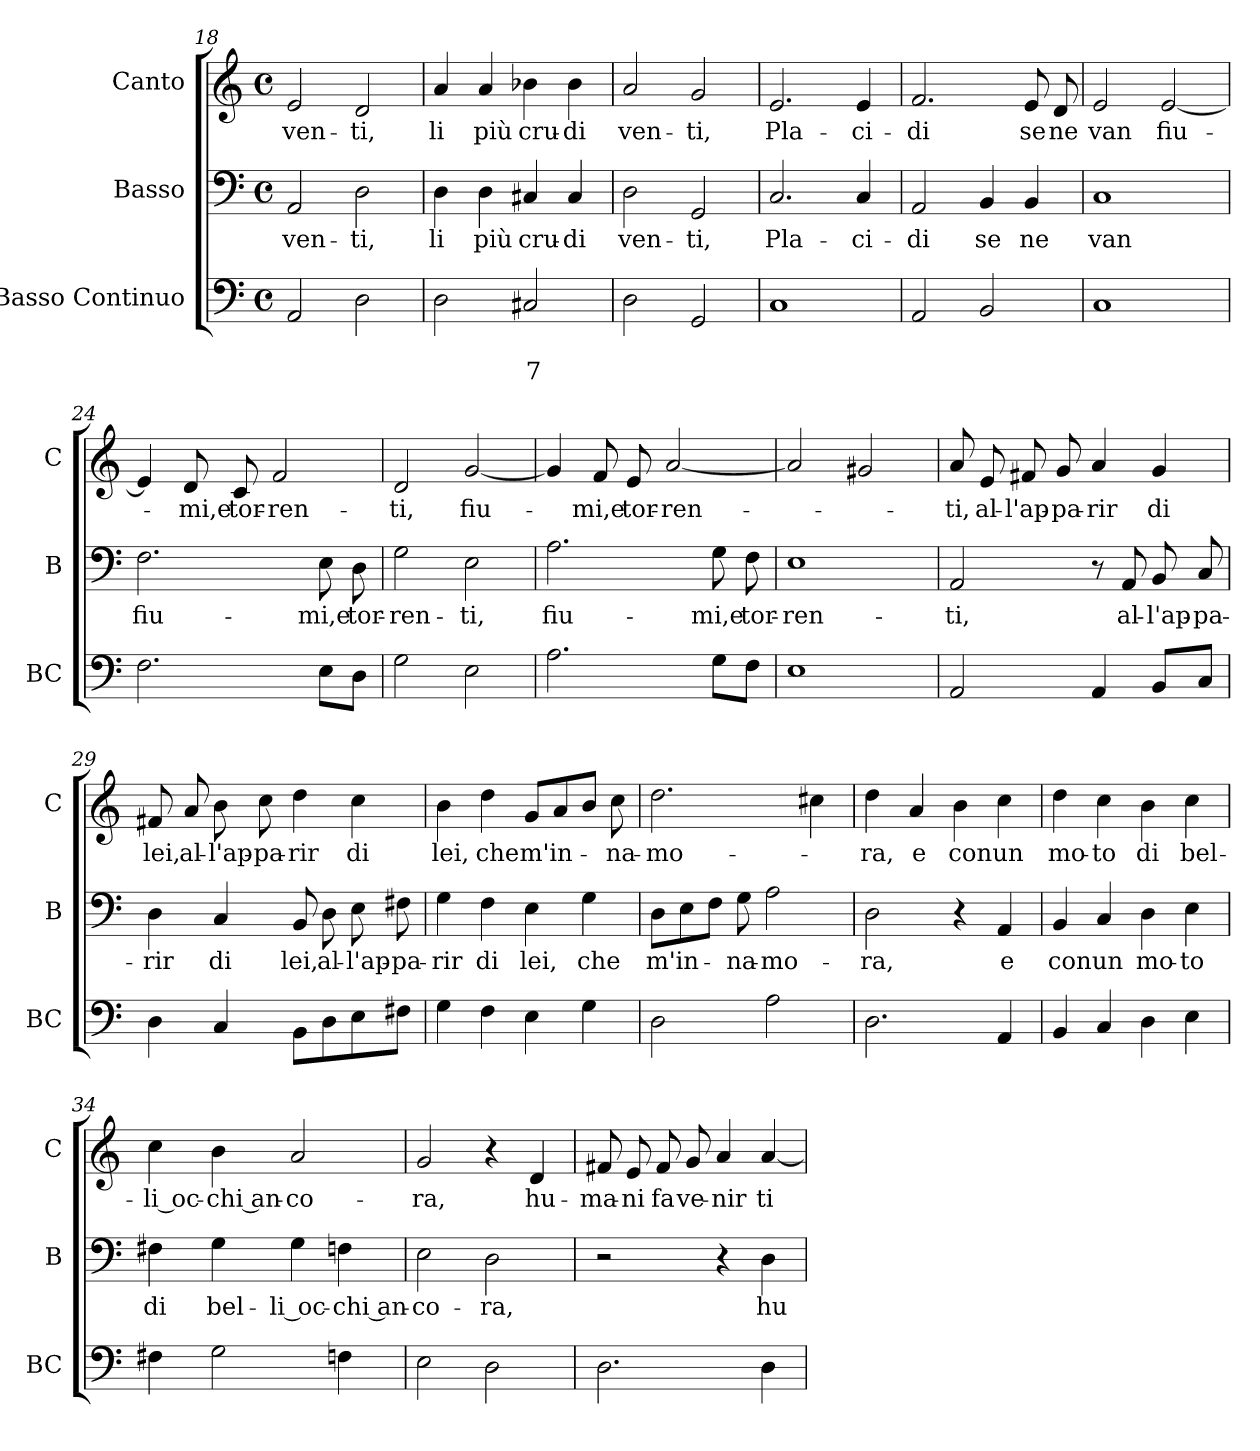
**kern	**text	**text	**kern	**text	**kern	**text
*part3	*part3	*part3	*part2	*part2	*part1	*part1
*staff3	*staff3	*staff3	*staff2	*staff2	*staff1	*staff1
*I"Basso Continuo	*	*	*I"Basso	*	*I"Canto	*
*I'BC	*	*	*I'B	*	*I'C	*
*clefF4	*	*	*clefF4	*	*clefG2	*
*k[]	*	*	*k[]	*	*k[]	*
*C:	*	*	*C:	*	*C:	*
*M4/4	*	*	*M4/4	*	*M4/4	*
*met(c)	*	*	*met(c)	*	*met(c)	*
=18	=18	=18	=18	=18	=18	=18
!	!	!	!	!LO:LY:b	!	!LO:LY:b
2AA/	.	.	2AA/	ven-	2e/	ven-
!	!	!	!	!LO:LY:b	!	!LO:LY:b
2D\	.	.	2D\	-ti,	2d/	-ti,
!!LO:LB:g=z
=19	=19	=19	=19	=19	=19	=19
!	!	!	!	!LO:LY:b	!	!LO:LY:b
2D\	.	.	4D\	li	4a/	li
!	!	!	!	!LO:LY:b	!	!LO:LY:b
.	.	.	4D\	più	4a/	più
!	!	!LO:LY:b	!	!LO:LY:b	!	!LO:LY:b
2C#X/	.	7	4C#X/	cru-	4b-X\	cru-
!	!	!	!	!LO:LY:b	!	!LO:LY:b
.	.	.	4C#/	-di	4b-\	-di
=20	=20	=20	=20	=20	=20	=20
!	!	!	!	!LO:LY:b	!	!LO:LY:b
2D\	.	.	2D\	ven-	2a/	ven-
!	!	!	!	!LO:LY:b	!	!LO:LY:b
2GG/	.	.	2GG/	-ti,	2g/	-ti,
=21	=21	=21	=21	=21	=21	=21
!	!	!	!	!LO:LY:b	!	!LO:LY:b
1C	.	.	2.C/	Pla-	2.e/	Pla-
!	!	!	!	!LO:LY:b	!	!LO:LY:b
.	.	.	4C/	-ci-	4e/	-ci-
=22	=22	=22	=22	=22	=22	=22
!	!	!	!	!LO:LY:b	!	!LO:LY:b
2AA/	.	.	2AA/	-di	2.f/	-di
!	!	!	!	!LO:LY:b	!	!
2BB/	.	.	4BB/	se	.	.
!	!	!	!	!LO:LY:b	!	!LO:LY:b
.	.	.	4BB/	ne	8e/	se
!	!	!	!	!	!	!LO:LY:b
.	.	.	.	.	8d/	ne
=23	=23	=23	=23	=23	=23	=23
!	!	!	!	!LO:LY:b	!	!LO:LY:b
1C	.	.	1C	van	2e/	van
!	!	!	!	!	!	!LO:LY:b
.	.	.	.	.	[2e/	fiu-
=24	=24	=24	=24	=24	=24	=24
!	!	!	!	!LO:LY:b	!	!
2.F\	.	.	2.F\	fiu-	4e/]	.
!	!	!	!	!	!	!LO:LY:b
.	.	.	.	.	8d/	-mi,e
!	!	!	!	!	!	!LO:LY:b
.	.	.	.	.	8c/	tor-
!	!	!	!	!	!	!LO:LY:b
.	.	.	.	.	2f/	-ren-
!	!	!	!	!LO:LY:b	!	!
8E\L	.	.	8E\	-mi,e	.	.
!	!	!	!	!LO:LY:b	!	!
8D\J	.	.	8D\	tor-	.	.
=25	=25	=25	=25	=25	=25	=25
!	!	!	!	!LO:LY:b	!	!LO:LY:b
2G\	.	.	2G\	-ren-	2d/	-ti,
!	!	!	!	!LO:LY:b	!	!LO:LY:b
2E\	.	.	2E\	-ti,	[2g/	fiu-
!!LO:PB:g=z
=26	=26	=26	=26	=26	=26	=26
!	!	!	!	!LO:LY:b	!	!
2.A\	.	.	2.A\	fiu-	4g/]	.
!	!	!	!	!	!	!LO:LY:b
.	.	.	.	.	8f/	-mi,e
!	!	!	!	!	!	!LO:LY:b
.	.	.	.	.	8e/	tor-
!	!	!	!	!	!	!LO:LY:b
.	.	.	.	.	[2a/	-ren-
!	!	!	!	!LO:LY:b	!	!
8G\L	.	.	8G\	-mi,e	.	.
!	!	!	!	!LO:LY:b	!	!
8F\J	.	.	8F\	tor-	.	.
=27	=27	=27	=27	=27	=27	=27
!	!	!	!	!LO:LY:b	!	!
1E	.	.	1E	-ren-	2a/]	.
.	.	.	.	.	2g#X/	.
=28	=28	=28	=28	=28	=28	=28
!	!	!	!	!LO:LY:b	!	!LO:LY:b
2AA/	.	.	2AA/	-ti,	8a/	-ti,
!	!	!	!	!	!	!LO:LY:b
.	.	.	.	.	8e/	al-
!	!	!	!	!	!	!LO:LY:b
.	.	.	.	.	8f#X/	-l'ap-
!	!	!	!	!	!	!LO:LY:b
.	.	.	.	.	8g/	-pa-
!	!	!	!	!	!	!LO:LY:b
4AA/	.	.	8r	.	4a/	-rir
!	!	!	!	!LO:LY:b	!	!
.	.	.	8AA/	al-	.	.
!	!	!	!	!LO:LY:b	!	!LO:LY:b
8BB/L	.	.	8BB/	-l'ap-	4g/	di
!	!	!	!	!LO:LY:b	!	!
8C/J	.	.	8C/	-pa-	.	.
=29	=29	=29	=29	=29	=29	=29
!	!	!	!	!LO:LY:b	!	!LO:LY:b
4D\	.	.	4D\	-rir	8f#X/	lei,
!	!	!	!	!	!	!LO:LY:b
.	.	.	.	.	8a/	al-
!	!	!	!	!LO:LY:b	!	!LO:LY:b
4C/	.	.	4C/	di	8b\	-l'ap-
!	!	!	!	!	!	!LO:LY:b
.	.	.	.	.	8cc\	-pa-
!	!	!	!	!LO:LY:b	!	!LO:LY:b
8BB\L	.	.	8BB/	lei,	4dd\	-rir
!	!	!	!	!LO:LY:b	!	!
8D\	.	.	8D\	al-	.	.
!	!	!	!	!LO:LY:b	!	!LO:LY:b
8E\	.	.	8E\	-l'ap-	4cc\	di
!	!	!	!	!LO:LY:b	!	!
8F#X\J	.	.	8F#X\	-pa-	.	.
=30	=30	=30	=30	=30	=30	=30
!	!	!	!	!LO:LY:b	!	!LO:LY:b
4G\	.	.	4G\	-rir	4b\	lei,
!	!	!	!	!LO:LY:b	!	!LO:LY:b
4F\	.	.	4F\	di	4dd\	che
!	!	!	!	!LO:LY:b	!	!LO:LY:b
4E\	.	.	4E\	lei,	8g/L	m'in-
.	.	.	.	.	8a/	.
!	!	!	!	!LO:LY:b	!	!
4G\	.	.	4G\	che	8b/J	.
!	!	!	!	!	!	!LO:LY:b
.	.	.	.	.	8cc\	-na-
!!LO:LB:g=z
=31	=31	=31	=31	=31	=31	=31
!	!	!	!	!LO:LY:b	!	!LO:LY:b
2D\	.	.	8D\L	m'in-	2.dd\	-mo-
.	.	.	8E\	.	.	.
.	.	.	8F\J	.	.	.
!	!	!	!	!LO:LY:b	!	!
.	.	.	8G\	-na-	.	.
!	!	!	!	!LO:LY:b	!	!
2A\	.	.	2A\	-mo-	.	.
.	.	.	.	.	4cc#X\	.
=32	=32	=32	=32	=32	=32	=32
!	!	!	!	!LO:LY:b	!	!LO:LY:b
2.D\	.	.	2D\	-ra,	4dd\	-ra,
!	!	!	!	!	!	!LO:LY:b
.	.	.	.	.	4a/	e
!	!	!	!	!	!	!LO:LY:b
.	.	.	4r	.	4b\	con
!	!	!	!	!LO:LY:b	!	!LO:LY:b
4AA/	.	.	4AA/	e	4cc\	un
=33	=33	=33	=33	=33	=33	=33
!	!	!	!	!LO:LY:b	!	!LO:LY:b
4BB/	.	.	4BB/	con	4dd\	mo-
!	!	!	!	!LO:LY:b	!	!LO:LY:b
4C/	.	.	4C/	un	4cc\	-to
!	!	!	!	!LO:LY:b	!	!LO:LY:b
4D\	.	.	4D\	mo-	4b\	di
!	!	!	!	!LO:LY:b	!	!LO:LY:b
4E\	.	.	4E\	-to	4cc\	bel-
=34	=34	=34	=34	=34	=34	=34
!	!	!	!	!LO:LY:b	!	!LO:LY:b
4F#X\	.	.	4F#X\	di	4cc\	-li oc-
!	!	!	!	!LO:LY:b	!	!LO:LY:b
2G\	.	.	4G\	bel-	4b\	-chi an-
!	!	!	!	!LO:LY:b	!	!LO:LY:b
.	.	.	4G\	-li oc-	2a/	-co-
!	!	!	!	!LO:LY:b	!	!
4Fn\	.	.	4Fn\	-chi an-	.	.
=35	=35	=35	=35	=35	=35	=35
!	!	!	!	!LO:LY:b	!	!LO:LY:b
2E\	.	.	2E\	-co-	2g/	-ra,
!	!	!	!	!LO:LY:b	!	!
2D\	.	.	2D\	-ra,	4r	.
!	!	!	!	!	!	!LO:LY:b
.	.	.	.	.	4d/	hu-
=36	=36	=36	=36	=36	=36	=36
!	!	!	!	!	!	!LO:LY:b
2.D\	.	.	2r	.	8f#X/	-ma-
!	!	!	!	!	!	!LO:LY:b
.	.	.	.	.	8e/	-ni
!	!	!	!	!	!	!LO:LY:b
.	.	.	.	.	8f#/	fa
!	!	!	!	!	!	!LO:LY:b
.	.	.	.	.	8g/	ve-
!	!	!	!	!	!	!LO:LY:b
.	.	.	4r	.	4a/	-nir
!	!	!	!	!LO:LY:b	!	!LO:LY:b
4D\	.	.	4D\	hu-	[4a/	ti-
=	=	=	=	=	=	=
*-	*-	*-	*-	*-	*-	*-
